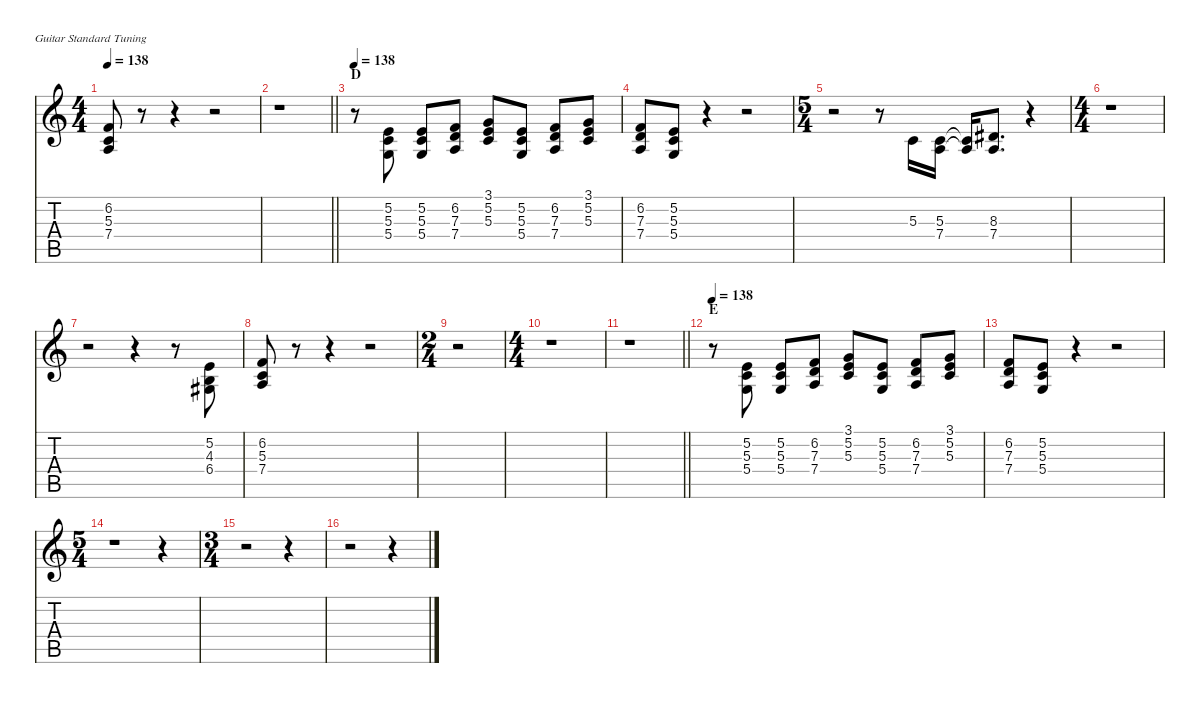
\defaultSystemsLayout 4
\hideDynamics
\bracketExtendMode nobrackets
\singleTrackTrackNamePolicy hidden
\multiTrackTrackNamePolicy hidden
\firstSystemTrackNameMode fullname
\firstSystemTrackNameOrientation horizontal
\otherSystemsTrackNameOrientation horizontal
\track ("Keyboard" "el.pno.") {instrument electricgrandpiano}
\staff {score tabs}
\tuning (E4 B3 G3 D3 A2 E2)
\ts (4 4)
\tempo 138
\clef g2
\ks c
(6.2 5.3 7.4).8{dy fff beam Up} r.8{beam Up} r.4{beam Up} r.2{beam Up} |
\barLineRight lightlight
r.1{beam Down} |
\section ("" "D")
\tempo 138
r.8{instrument electricgrandpiano beam Down} (5.2 5.3 5.4).8{beam Up} (5.2 5.3 5.4).8{beam Up} (6.2 7.3 7.4).8{beam Up} (3.1 5.2 5.3).8{beam Up} (5.2 5.3 5.4).8{beam Up} (6.2 7.3 7.4).8{beam Up} (3.1 5.2 5.3).8{beam Up} |
(6.2 7.3 7.4).8{beam Up} (5.2 5.3 5.4).8{beam Up} r.4{beam Up} r.2{beam Up} |
\ts (5 4)
r.2{beam Down} r.8{beam Down} 5.3.16{beam Up} (5.3 7.4).16{beam Up} (5.3{t} 7.4{t}).16{dy f beam Up} (8.3{acc #} 7.4).8{d dy fff beam Up} r.4{beam Up} |
\ts (4 4)
r.1{beam Down} |
r.2{beam Down} r.4{beam Down} r.8{beam Down} (5.2 4.3 6.4{acc #}).8{beam Up} |
(6.2 5.3 7.4).8{beam Up} r.8{beam Up} r.4{beam Up} r.2{beam Up} |
\ts (2 4)
r.2{beam Down} |
\ts (4 4)
r.1{beam Down} |
\barLineRight lightlight
r.1{beam Down} |
\section ("" "E")
\tempo 138
r.8{instrument electricgrandpiano beam Down} (5.2 5.3 5.4).8{beam Up} (5.2 5.3 5.4).8{beam Up} (6.2 7.3 7.4).8{beam Up} (3.1 5.2 5.3).8{beam Up} (5.2 5.3 5.4).8{beam Up} (6.2 7.3 7.4).8{beam Up} (3.1 5.2 5.3).8{beam Up} |
(6.2 7.3 7.4).8{beam Up} (5.2 5.3 5.4).8{beam Up} r.4{beam Up} r.2{beam Up} |
\ts (5 4)
r.1{beam Down} r.4{beam Down} |
\ts (3 4)
r.2{beam Down} r.4{beam Down} |
r.2{beam Down} r.4{beam Down}
